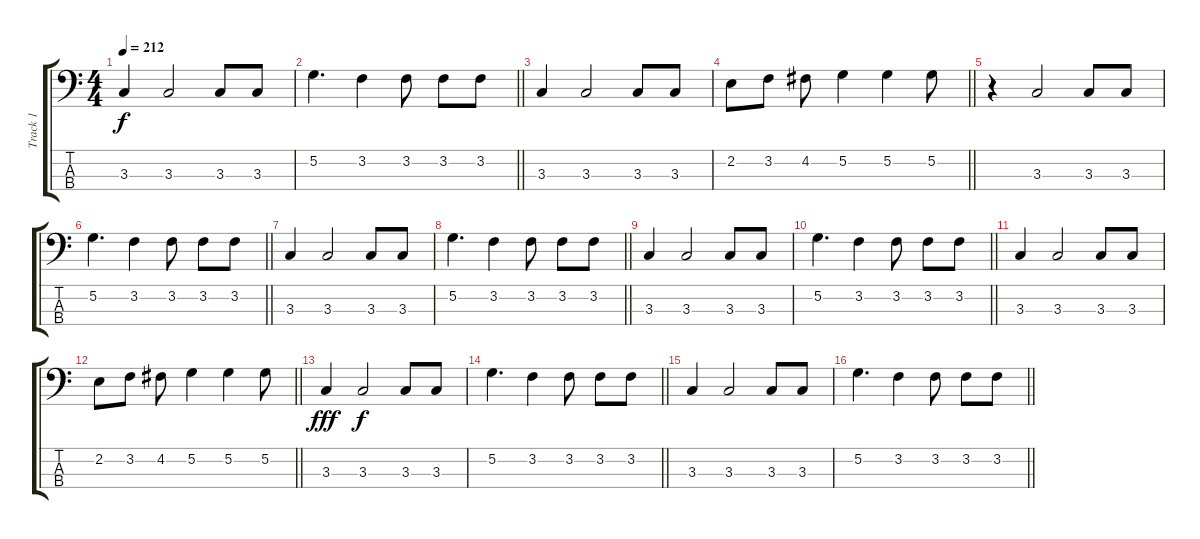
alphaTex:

\track ("Track 1" "Track 1") {instrument electricbassfinger}
\staff {score tabs}
\tuning (G2 D2 A1 E1) {hide}
\ts (4 4)
\tempo 212
\clef f4
\ks c
3.3.4{dy f} 3.3.2 3.3.8 3.3.8 |
\barLineRight lightlight
5.2.4{d} 3.2.4 3.2.8 3.2.8 3.2.8 |
3.3.4 3.3.2 3.3.8 3.3.8 |
\barLineRight lightlight
2.2.8 3.2.8 4.2.8 5.2.4 5.2.4 5.2.8 |
r.4 3.3.2 3.3.8 3.3.8 |
\barLineRight lightlight
5.2.4{d} 3.2.4 3.2.8 3.2.8 3.2.8 |
3.3.4 3.3.2 3.3.8 3.3.8 |
\barLineRight lightlight
5.2.4{d} 3.2.4 3.2.8 3.2.8 3.2.8 |
3.3.4 3.3.2 3.3.8 3.3.8 |
\barLineRight lightlight
5.2.4{d} 3.2.4 3.2.8 3.2.8 3.2.8 |
3.3.4 3.3.2 3.3.8 3.3.8 |
\barLineRight lightlight
2.2.8 3.2.8 4.2.8 5.2.4 5.2.4 5.2.8 |
3.3.4{dy fff} 3.3.2{dy f} 3.3.8 3.3.8 |
\barLineRight lightlight
5.2.4{d} 3.2.4 3.2.8 3.2.8 3.2.8 |
3.3.4 3.3.2 3.3.8 3.3.8 |
\barLineRight lightlight
5.2.4{d} 3.2.4 3.2.8 3.2.8 3.2.8
